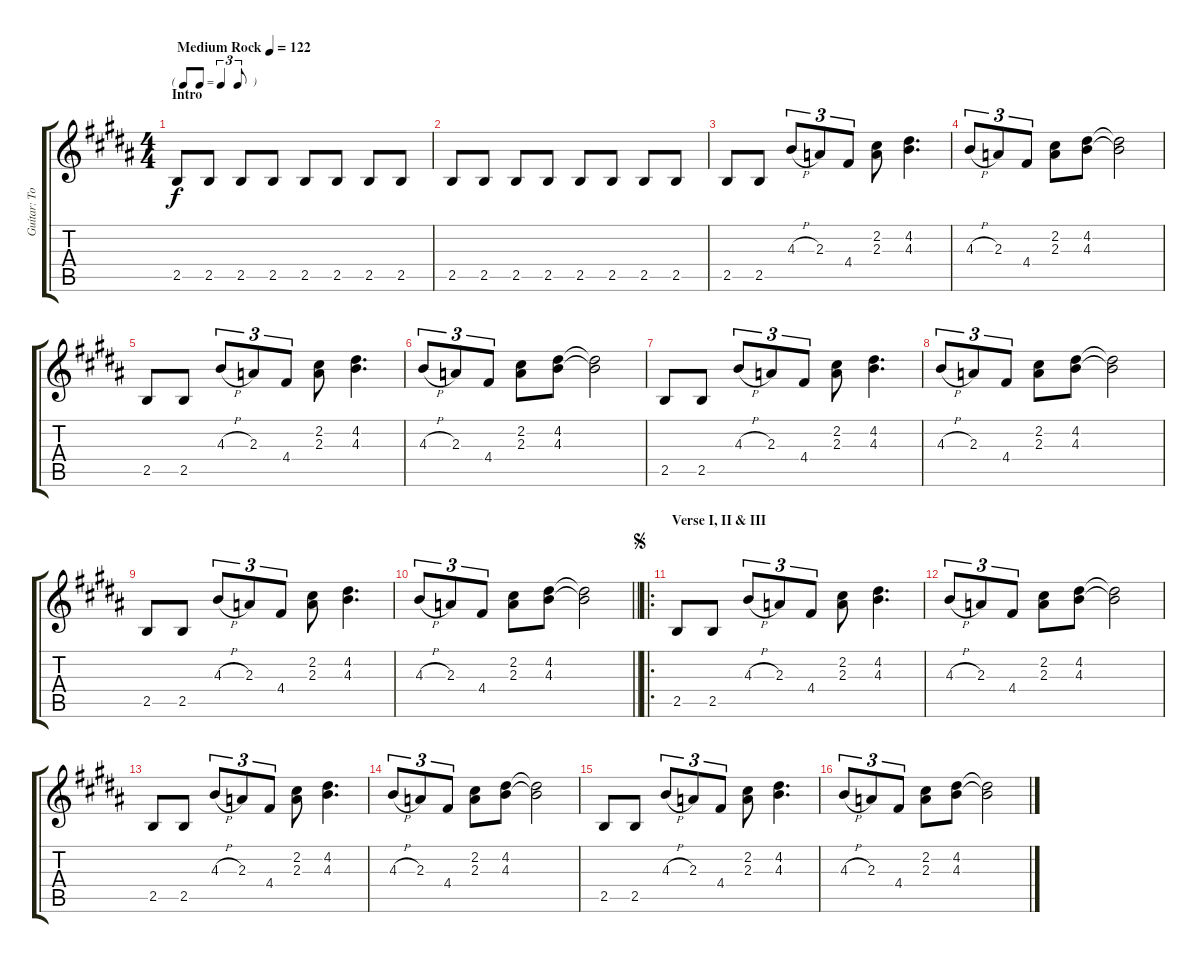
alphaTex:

\track ("Guitar: Tony" "Guitar: To") {instrument distortionguitar}
\staff {score tabs}
\tuning (E4 B3 G3 D3 A2 E2) {hide}
\ts (4 4)
\tf triplet8th
\section ("" "Intro")
\tempo (122 "Medium Rock")
\clef g2
\ks b
2.5.8{dy f instrument distortionguitar} 2.5.8 2.5.8 2.5.8 2.5.8 2.5.8 2.5.8 2.5.8 |
2.5.8 2.5.8 2.5.8 2.5.8 2.5.8 2.5.8 2.5.8 2.5.8 |
2.5.8 2.5.8 4.3{h}.8{tu (3 2)} 2.3.8{tu (3 2)} 4.4.8{tu (3 2)} (2.2 2.3).8 (4.2 4.3).4{d} |
4.3{h}.8{tu (3 2)} 2.3.8{tu (3 2)} 4.4.8{tu (3 2)} (2.2 2.3).8 (4.2 4.3).8 (4.2{t} 4.3{t}).2 |
2.5.8 2.5.8 4.3{h}.8{tu (3 2)} 2.3.8{tu (3 2)} 4.4.8{tu (3 2)} (2.2 2.3).8 (4.2 4.3).4{d} |
4.3{h}.8{tu (3 2)} 2.3.8{tu (3 2)} 4.4.8{tu (3 2)} (2.2 2.3).8 (4.2 4.3).8 (4.2{t} 4.3{t}).2 |
2.5.8 2.5.8 4.3{h}.8{tu (3 2)} 2.3.8{tu (3 2)} 4.4.8{tu (3 2)} (2.2 2.3).8 (4.2 4.3).4{d} |
4.3{h}.8{tu (3 2)} 2.3.8{tu (3 2)} 4.4.8{tu (3 2)} (2.2 2.3).8 (4.2 4.3).8 (4.2{t} 4.3{t}).2 |
2.5.8 2.5.8 4.3{h}.8{tu (3 2)} 2.3.8{tu (3 2)} 4.4.8{tu (3 2)} (2.2 2.3).8 (4.2 4.3).4{d} |
\barLineRight lightlight
4.3{h}.8{tu (3 2)} 2.3.8{tu (3 2)} 4.4.8{tu (3 2)} (2.2 2.3).8 (4.2 4.3).8 (4.2{t} 4.3{t}).2 |
\ro
\section ("" "Verse I, II & III")
\jump segno
2.5.8 2.5.8 4.3{h}.8{tu (3 2)} 2.3.8{tu (3 2)} 4.4.8{tu (3 2)} (2.2 2.3).8 (4.2 4.3).4{d} |
4.3{h}.8{tu (3 2)} 2.3.8{tu (3 2)} 4.4.8{tu (3 2)} (2.2 2.3).8 (4.2 4.3).8 (4.2{t} 4.3{t}).2 |
2.5.8 2.5.8 4.3{h}.8{tu (3 2)} 2.3.8{tu (3 2)} 4.4.8{tu (3 2)} (2.2 2.3).8 (4.2 4.3).4{d} |
4.3{h}.8{tu (3 2)} 2.3.8{tu (3 2)} 4.4.8{tu (3 2)} (2.2 2.3).8 (4.2 4.3).8 (4.2{t} 4.3{t}).2 |
2.5.8 2.5.8 4.3{h}.8{tu (3 2)} 2.3.8{tu (3 2)} 4.4.8{tu (3 2)} (2.2 2.3).8 (4.2 4.3).4{d} |
4.3{h}.8{tu (3 2)} 2.3.8{tu (3 2)} 4.4.8{tu (3 2)} (2.2 2.3).8 (4.2 4.3).8 (4.2{t} 4.3{t}).2
